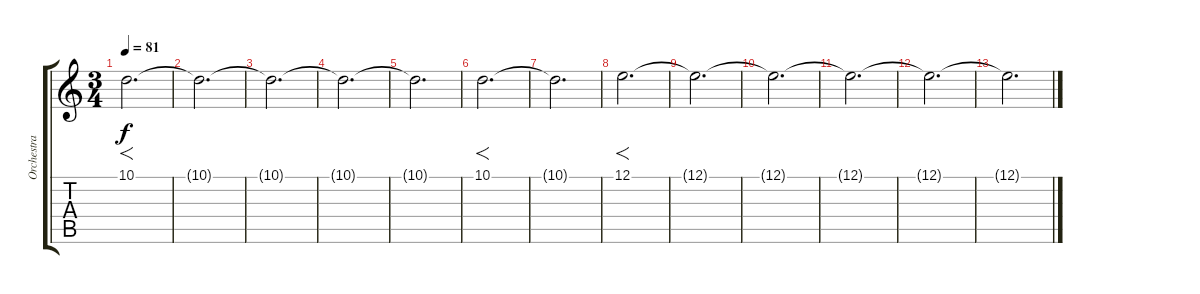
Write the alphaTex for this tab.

\track ("Orchestra" "Orchestra") {instrument stringensemble1}
\staff {score tabs}
\tuning (E4 B3 G3 D3 A2 E2) {hide}
\ts (3 4)
\tempo 81
\clef g2
\ks c
10.1.2{f d dy f} |
10.1{t}.2{d} |
10.1{t}.2{d} |
10.1{t}.2{d} |
10.1{t}.2{d} |
10.1.2{f d} |
10.1{t}.2{d} |
12.1.2{f d} |
12.1{t}.2{d} |
12.1{t}.2{d} |
12.1{t}.2{d} |
12.1{t}.2{d} |
12.1{t}.2{d}
